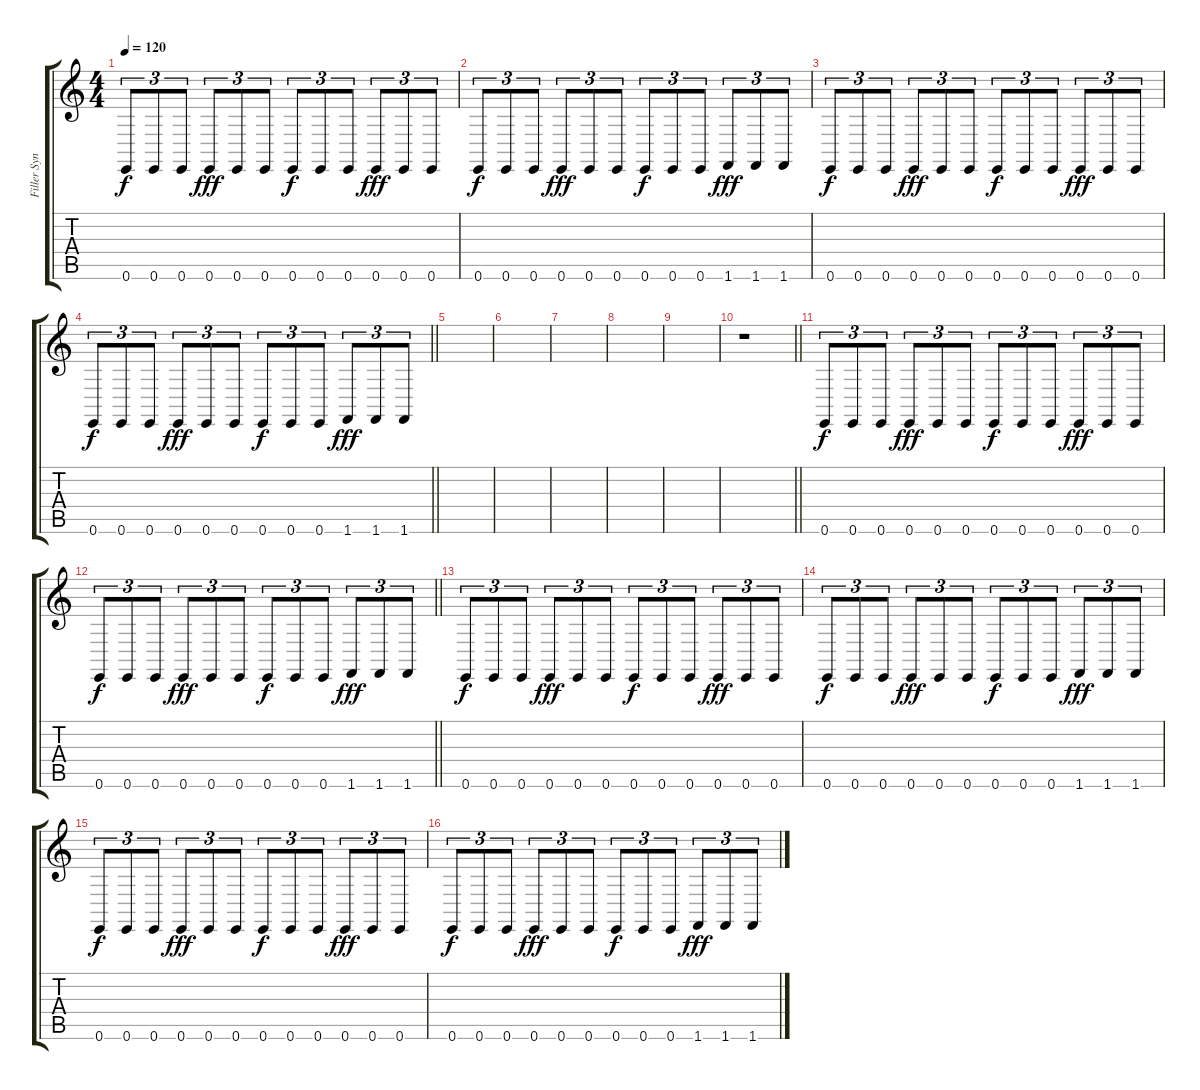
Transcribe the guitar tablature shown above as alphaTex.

\track ("Filler Synth" "Filler Syn") {instrument lead2sawtooth}
\staff {score tabs}
\tuning (E4 B3 G3 D3 A2 E2) {hide}
\ts (4 4)
\tempo 120
\clef g2
\ks c
0.6.8{tu (3 2) dy f} 0.6.8{tu (3 2)} 0.6.8{tu (3 2)} 0.6.8{tu (3 2) dy fff} 0.6.8{tu (3 2)} 0.6.8{tu (3 2)} 0.6.8{tu (3 2) dy f} 0.6.8{tu (3 2)} 0.6.8{tu (3 2)} 0.6.8{tu (3 2) dy fff} 0.6.8{tu (3 2)} 0.6.8{tu (3 2)} |
0.6.8{tu (3 2) dy f} 0.6.8{tu (3 2)} 0.6.8{tu (3 2)} 0.6.8{tu (3 2) dy fff} 0.6.8{tu (3 2)} 0.6.8{tu (3 2)} 0.6.8{tu (3 2) dy f} 0.6.8{tu (3 2)} 0.6.8{tu (3 2)} 1.6.8{tu (3 2) dy fff} 1.6.8{tu (3 2)} 1.6.8{tu (3 2)} |
0.6.8{tu (3 2) dy f} 0.6.8{tu (3 2)} 0.6.8{tu (3 2)} 0.6.8{tu (3 2) dy fff} 0.6.8{tu (3 2)} 0.6.8{tu (3 2)} 0.6.8{tu (3 2) dy f} 0.6.8{tu (3 2)} 0.6.8{tu (3 2)} 0.6.8{tu (3 2) dy fff} 0.6.8{tu (3 2)} 0.6.8{tu (3 2)} |
\barLineRight lightlight
0.6.8{tu (3 2) dy f} 0.6.8{tu (3 2)} 0.6.8{tu (3 2)} 0.6.8{tu (3 2) dy fff} 0.6.8{tu (3 2)} 0.6.8{tu (3 2)} 0.6.8{tu (3 2) dy f} 0.6.8{tu (3 2)} 0.6.8{tu (3 2)} 1.6.8{tu (3 2) dy fff} 1.6.8{tu (3 2)} 1.6.8{tu (3 2)} |
\section ("" "")
|
|
|
|
|
\barLineRight lightlight
r.1{volume 0} |
\section ("" "")
0.6.8{tu (3 2) dy f volume 7} 0.6.8{tu (3 2)} 0.6.8{tu (3 2)} 0.6.8{tu (3 2) dy fff} 0.6.8{tu (3 2)} 0.6.8{tu (3 2)} 0.6.8{tu (3 2) dy f} 0.6.8{tu (3 2)} 0.6.8{tu (3 2)} 0.6.8{tu (3 2) dy fff} 0.6.8{tu (3 2)} 0.6.8{tu (3 2)} |
\barLineRight lightlight
0.6.8{tu (3 2) dy f} 0.6.8{tu (3 2)} 0.6.8{tu (3 2)} 0.6.8{tu (3 2) dy fff} 0.6.8{tu (3 2)} 0.6.8{tu (3 2)} 0.6.8{tu (3 2) dy f} 0.6.8{tu (3 2)} 0.6.8{tu (3 2)} 1.6.8{tu (3 2) dy fff} 1.6.8{tu (3 2)} 1.6.8{tu (3 2)} |
\section ("" "")
0.6.8{tu (3 2) dy f} 0.6.8{tu (3 2)} 0.6.8{tu (3 2)} 0.6.8{tu (3 2) dy fff} 0.6.8{tu (3 2)} 0.6.8{tu (3 2)} 0.6.8{tu (3 2) dy f} 0.6.8{tu (3 2)} 0.6.8{tu (3 2)} 0.6.8{tu (3 2) dy fff} 0.6.8{tu (3 2)} 0.6.8{tu (3 2)} |
0.6.8{tu (3 2) dy f} 0.6.8{tu (3 2)} 0.6.8{tu (3 2)} 0.6.8{tu (3 2) dy fff} 0.6.8{tu (3 2)} 0.6.8{tu (3 2)} 0.6.8{tu (3 2) dy f} 0.6.8{tu (3 2)} 0.6.8{tu (3 2)} 1.6.8{tu (3 2) dy fff} 1.6.8{tu (3 2)} 1.6.8{tu (3 2)} |
0.6.8{tu (3 2) dy f} 0.6.8{tu (3 2)} 0.6.8{tu (3 2)} 0.6.8{tu (3 2) dy fff} 0.6.8{tu (3 2)} 0.6.8{tu (3 2)} 0.6.8{tu (3 2) dy f} 0.6.8{tu (3 2)} 0.6.8{tu (3 2)} 0.6.8{tu (3 2) dy fff} 0.6.8{tu (3 2)} 0.6.8{tu (3 2)} |
0.6.8{tu (3 2) dy f} 0.6.8{tu (3 2)} 0.6.8{tu (3 2)} 0.6.8{tu (3 2) dy fff} 0.6.8{tu (3 2)} 0.6.8{tu (3 2)} 0.6.8{tu (3 2) dy f} 0.6.8{tu (3 2)} 0.6.8{tu (3 2)} 1.6.8{tu (3 2) dy fff} 1.6.8{tu (3 2)} 1.6.8{tu (3 2)}
